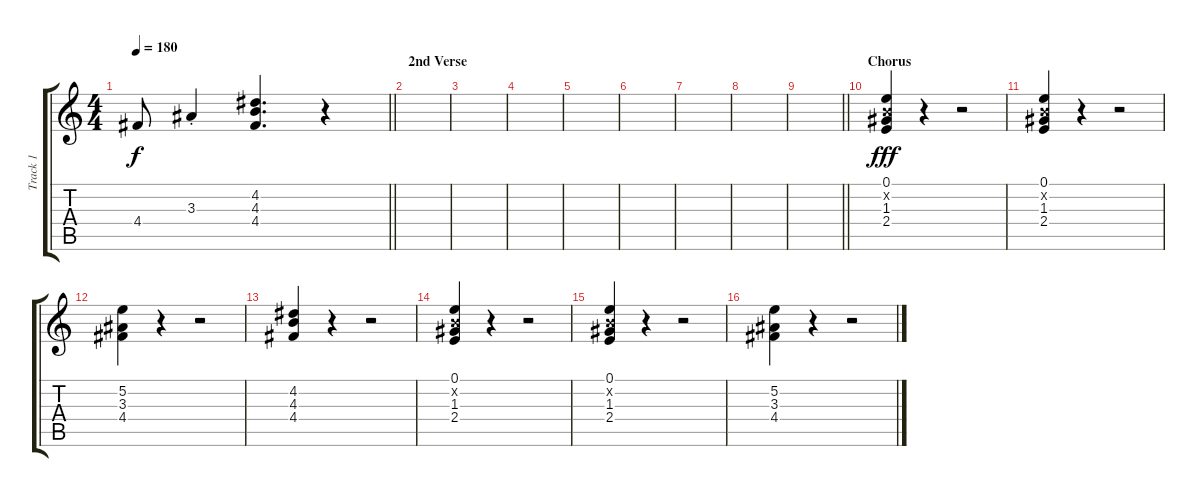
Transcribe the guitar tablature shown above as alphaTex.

\track ("Track 1" "Track 1") {instrument electricguitarjazz}
\staff {score tabs}
\tuning (E4 B3 G3 D3 A2 E2) {hide}
\ts (4 4)
\tempo 180
\clef g2
\barLineRight lightlight
\ks c
4.4.8{dy f} 3.3{st}.4 (4.2 4.3 4.4).4{d} r.4 |
\section ("" "2nd Verse")
|
|
|
|
|
|
|
\barLineRight lightlight
|
\section ("" "Chorus")
(0.1 0.2{x} 1.3 2.4).4{dy fff} r.4 r.2 |
(0.1 0.2{x} 1.3 2.4).4 r.4 r.2 |
(5.2 3.3 4.4).4 r.4 r.2 |
(4.2 4.3 4.4).4 r.4 r.2 |
(0.1 0.2{x} 1.3 2.4).4 r.4 r.2 |
(0.1 0.2{x} 1.3 2.4).4 r.4 r.2 |
(5.2 3.3 4.4).4 r.4 r.2
